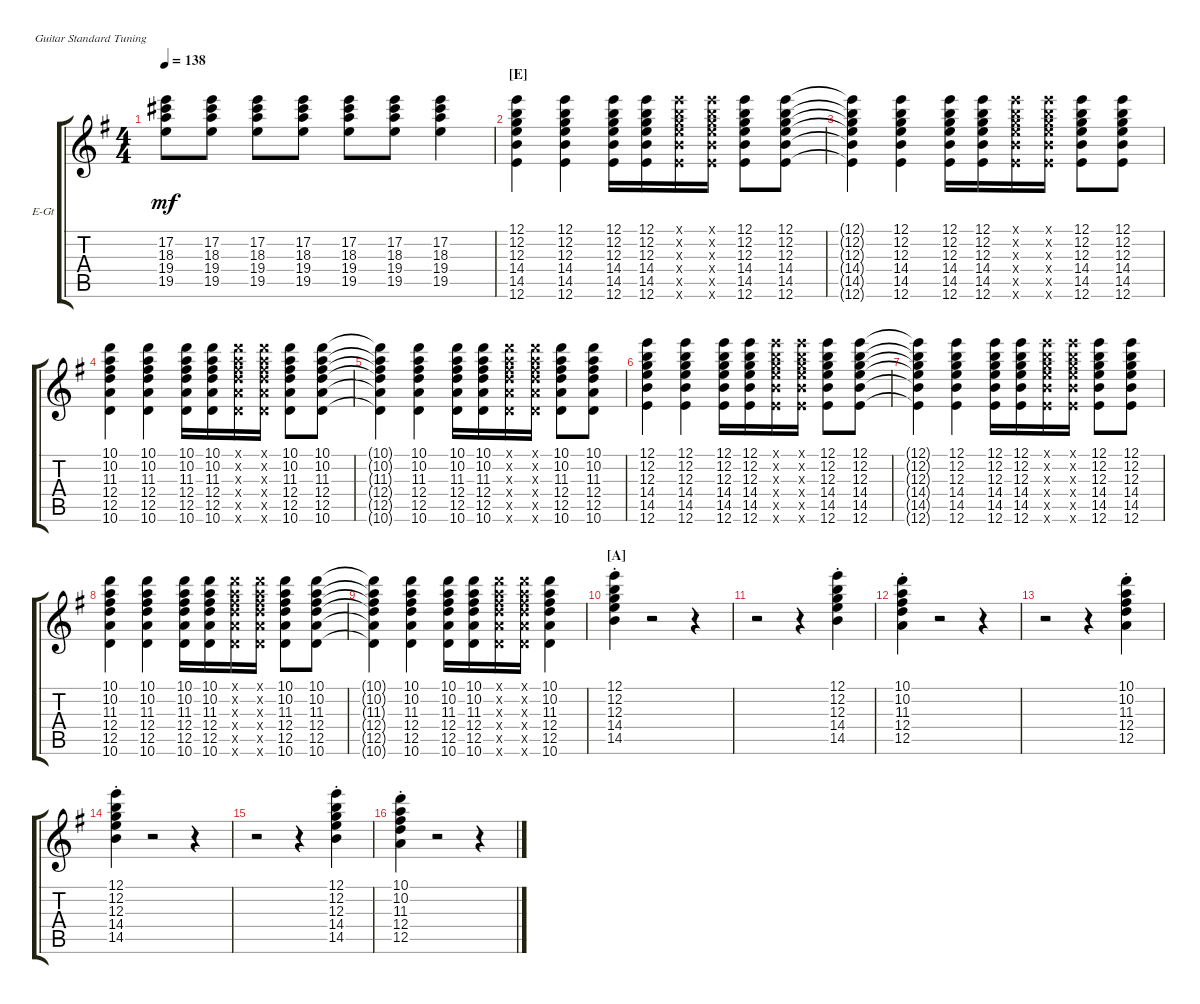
\defaultSystemsLayout 4
\bracketExtendMode groupsimilarinstruments
\firstSystemTrackNameOrientation horizontal
\otherSystemsTrackNameOrientation horizontal
\track ("Electric Guitar" "E-Gt") {instrument electricguitarclean}
\staff {score tabs}
\tuning (E4 B3 G3 D3 A2 E2)
\ts (4 4)
\tempo 138
\clef g2
\ks g
(17.2 18.3 19.4 19.5).8{dy mf} (17.2 18.3 19.4 19.5).8 (17.2 18.3 19.4 19.5).8 (17.2 18.3 19.4 19.5).8 (17.2 18.3 19.4 19.5).8 (17.2 18.3 19.4 19.5).8 (17.2 18.3 19.4 19.5).4 |
\section ("E" "")
(12.1 12.2 12.3 14.4 14.5 12.6).4 (12.1 12.2 12.3 14.4 14.5 12.6).4 (12.1 12.2 12.3 14.4 14.5 12.6).16 (12.1 12.2 12.3 14.4 14.5 12.6).16 (12.1{x} 12.2{x} 12.3{x} 14.4{x} 14.5{x} 12.6{x}).16 (12.1{x} 12.2{x} 12.3{x} 14.4{x} 14.5{x} 12.6{x}).16 (12.1 12.2 12.3 14.4 14.5 12.6).8 (12.1 12.2 12.3 14.4 14.5 12.6).8 |
(12.1{t} 12.2{t} 12.3{t} 14.4{t} 14.5{t} 12.6{t}).4 (12.1 12.2 12.3 14.4 14.5 12.6).4 (12.1 12.2 12.3 14.4 14.5 12.6).16 (12.1 12.2 12.3 14.4 14.5 12.6).16 (12.1{x} 12.2{x} 12.3{x} 14.4{x} 14.5{x} 12.6{x}).16 (12.1{x} 12.2{x} 12.3{x} 14.4{x} 14.5{x} 12.6{x}).16 (12.1 12.2 12.3 14.4 14.5 12.6).8 (12.1 12.2 12.3 14.4 14.5 12.6).8 |
(10.1 10.2 11.3 12.4 12.5 10.6).4 (10.1 10.2 11.3 12.4 12.5 10.6).4 (10.1 10.2 11.3 12.4 12.5 10.6).16 (10.1 10.2 11.3 12.4 12.5 10.6).16 (10.1{x} 10.2{x} 11.3{x} 12.4{x} 12.5{x} 10.6{x}).16 (10.1{x} 10.2{x} 11.3{x} 12.4{x} 12.5{x} 10.6{x}).16 (10.1 10.2 11.3 12.4 12.5 10.6).8 (10.1 10.2 11.3 12.4 12.5 10.6).8 |
(10.1{t} 10.2{t} 11.3{t} 12.4{t} 12.5{t} 10.6{t}).4 (10.1 10.2 11.3 12.4 12.5 10.6).4 (10.1 10.2 11.3 12.4 12.5 10.6).16 (10.1 10.2 11.3 12.4 12.5 10.6).16 (10.1{x} 10.2{x} 11.3{x} 12.4{x} 12.5{x} 10.6{x}).16 (10.1{x} 10.2{x} 11.3{x} 12.4{x} 12.5{x} 10.6{x}).16 (10.1 10.2 11.3 12.4 12.5 10.6).8 (10.1 10.2 11.3 12.4 12.5 10.6).8 |
(12.1 12.2 12.3 14.4 14.5 12.6).4 (12.1 12.2 12.3 14.4 14.5 12.6).4 (12.1 12.2 12.3 14.4 14.5 12.6).16 (12.1 12.2 12.3 14.4 14.5 12.6).16 (12.1{x} 12.2{x} 12.3{x} 14.4{x} 14.5{x} 12.6{x}).16 (12.1{x} 12.2{x} 12.3{x} 14.4{x} 14.5{x} 12.6{x}).16 (12.1 12.2 12.3 14.4 14.5 12.6).8 (12.1 12.2 12.3 14.4 14.5 12.6).8 |
(12.1{t} 12.2{t} 12.3{t} 14.4{t} 14.5{t} 12.6{t}).4 (12.1 12.2 12.3 14.4 14.5 12.6).4 (12.1 12.2 12.3 14.4 14.5 12.6).16 (12.1 12.2 12.3 14.4 14.5 12.6).16 (12.1{x} 12.2{x} 12.3{x} 14.4{x} 14.5{x} 12.6{x}).16 (12.1{x} 12.2{x} 12.3{x} 14.4{x} 14.5{x} 12.6{x}).16 (12.1 12.2 12.3 14.4 14.5 12.6).8 (12.1 12.2 12.3 14.4 14.5 12.6).8 |
(10.1 10.2 11.3 12.4 12.5 10.6).4 (10.1 10.2 11.3 12.4 12.5 10.6).4 (10.1 10.2 11.3 12.4 12.5 10.6).16 (10.1 10.2 11.3 12.4 12.5 10.6).16 (10.1{x} 10.2{x} 11.3{x} 12.4{x} 12.5{x} 10.6{x}).16 (10.1{x} 10.2{x} 11.3{x} 12.4{x} 12.5{x} 10.6{x}).16 (10.1 10.2 11.3 12.4 12.5 10.6).8 (10.1 10.2 11.3 12.4 12.5 10.6).8 |
(10.1{t} 10.2{t} 11.3{t} 12.4{t} 12.5{t} 10.6{t}).4 (10.1 10.2 11.3 12.4 12.5 10.6).4 (10.1 10.2 11.3 12.4 12.5 10.6).16 (10.1 10.2 11.3 12.4 12.5 10.6).16 (10.1{x} 10.2{x} 11.3{x} 12.4{x} 12.5{x} 10.6{x}).16 (10.1{x} 10.2{x} 11.3{x} 12.4{x} 12.5{x} 10.6{x}).16 (10.1 10.2 11.3 12.4 12.5 10.6).4 |
\section ("A" "")
(14.5 14.4 12.3{st} 12.2 12.1).4 r.2 r.4 |
r.2 r.4 (14.5{st} 14.4 12.3 12.2 12.1).4 |
(10.1 10.2 11.3 12.4 12.5{st}).4 r.2 r.4 |
r.2 r.4 (12.5 12.4 11.3{st} 10.2 10.1).4 |
(14.5 14.4 12.3{st} 12.2 12.1).4 r.2 r.4 |
r.2 r.4 (14.5 14.4 12.3{st} 12.2 12.1).4 |
(10.1 10.2 11.3 12.4 12.5{st}).4 r.2 r.4
